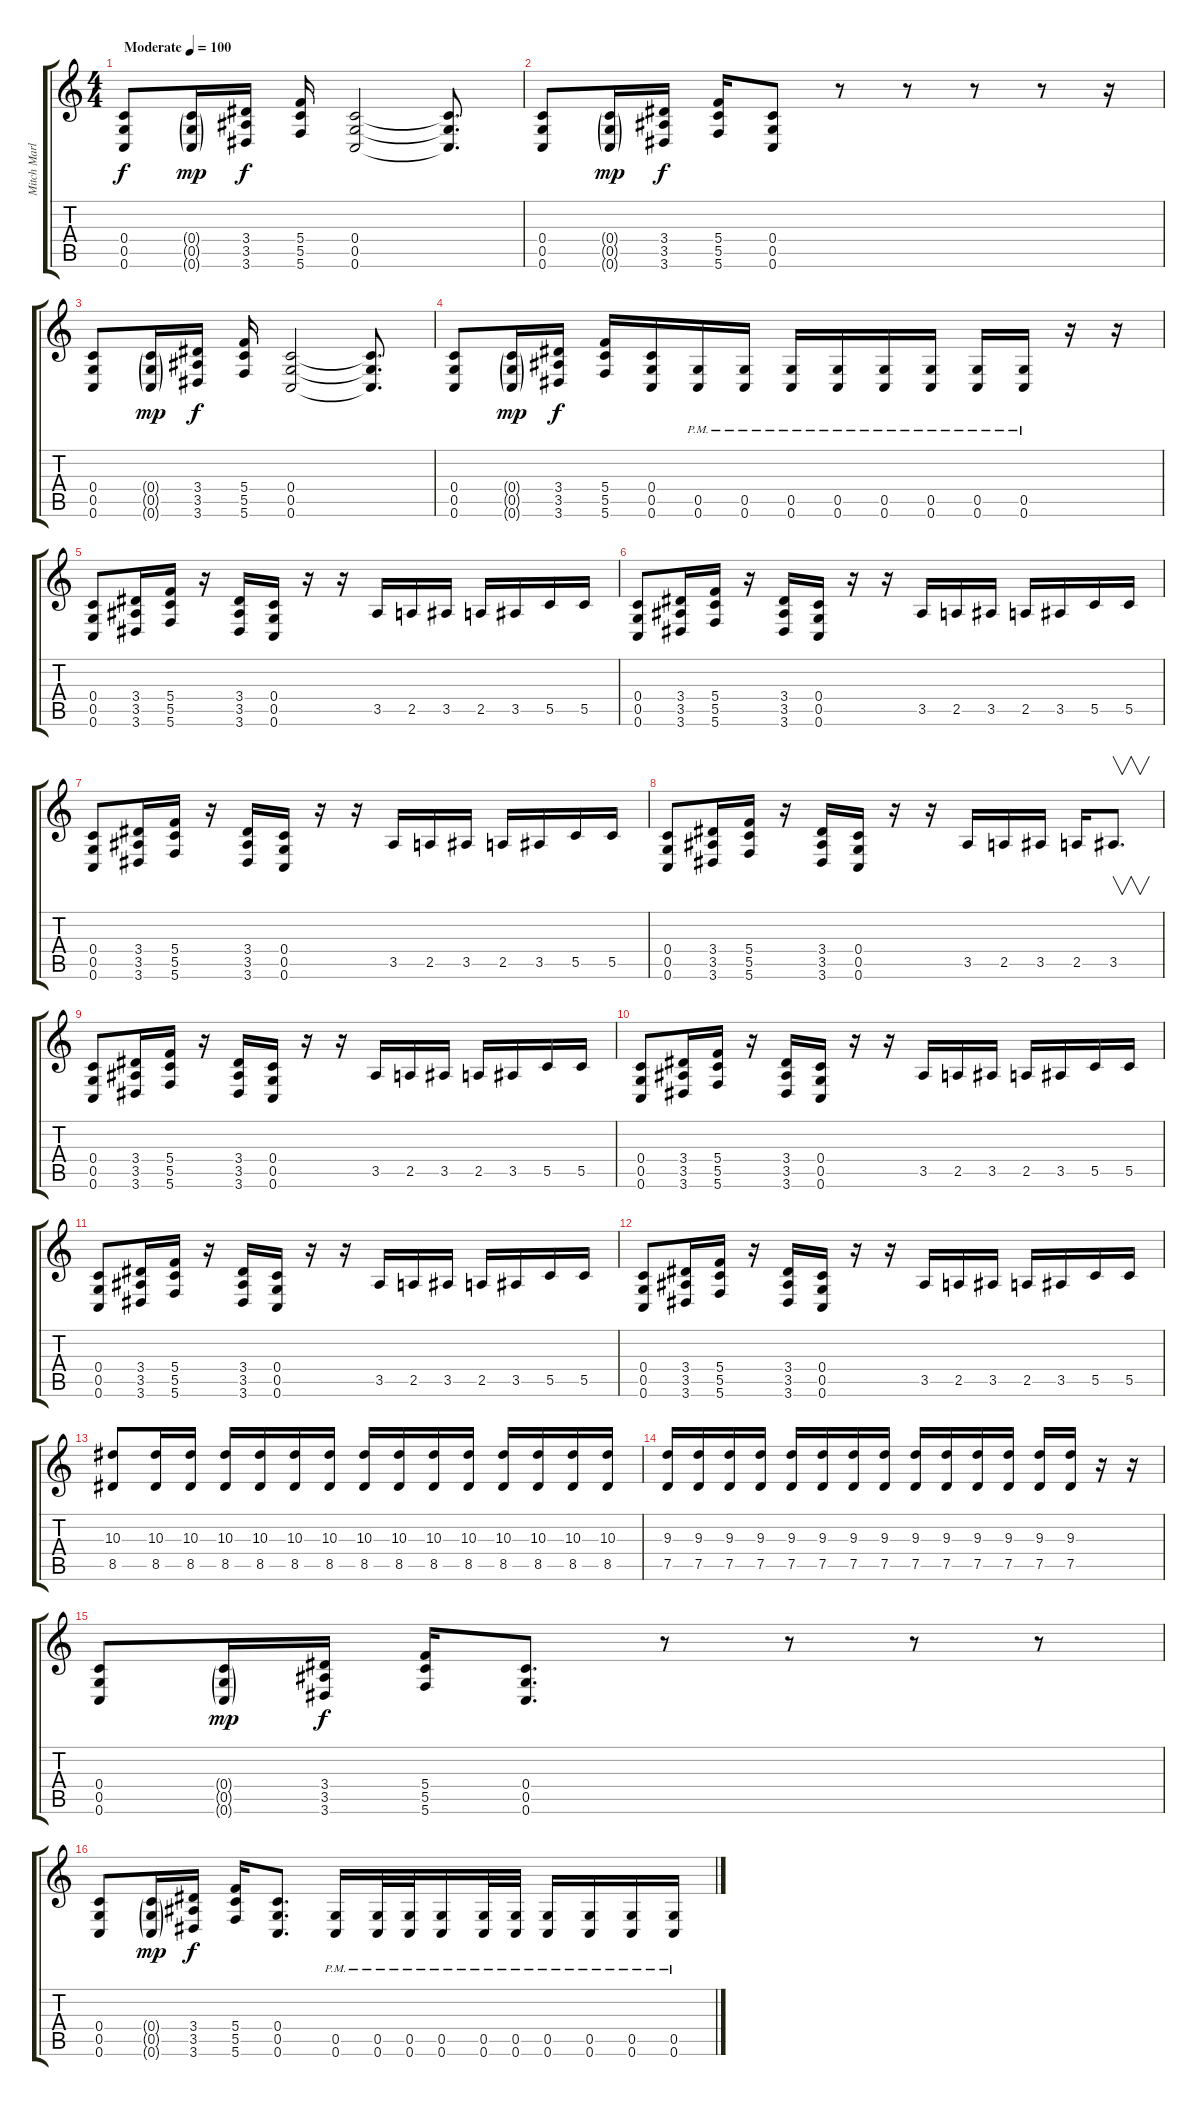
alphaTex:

\track ("Mitch Marlow" "Mitch Marl") {instrument distortionguitar}
\staff {score tabs}
\tuning (D4 A3 F3 C3 G2 C2) {hide}
\ts (4 4)
\tempo (100 "Moderate")
\clef g2
\ks c
(0.4 0.5 0.6).8{dy f instrument distortionguitar} (0.4{g} 0.5{g} 0.6{g}).16{dy mp} (3.4 3.5 3.6).16{dy f} (5.4 5.5 5.6).16 (0.4 0.5 0.6).2 (0.4{t} 0.5{t} 0.6{t}).8{d} |
(0.4 0.5 0.6).8 (0.4{g} 0.5{g} 0.6{g}).16{dy mp} (3.4 3.5 3.6).16{dy f} (5.4 5.5 5.6).16 (0.4 0.5 0.6).8 r.8 r.8 r.8 r.8 r.16 |
(0.4 0.5 0.6).8 (0.4{g} 0.5{g} 0.6{g}).16{dy mp} (3.4 3.5 3.6).16{dy f} (5.4 5.5 5.6).16 (0.4 0.5 0.6).2 (0.4{t} 0.5{t} 0.6{t}).8{d} |
(0.4 0.5 0.6).8 (0.4{g} 0.5{g} 0.6{g}).16{dy mp} (3.4 3.5 3.6).16{dy f} (5.4 5.5 5.6).16 (0.4 0.5 0.6).16 (0.5{pm} 0.6{pm}).16 (0.5{pm} 0.6{pm}).16 (0.5{pm} 0.6{pm}).16 (0.5{pm} 0.6{pm}).16 (0.5{pm} 0.6{pm}).16 (0.5{pm} 0.6{pm}).16 (0.5{pm} 0.6{pm}).16 (0.5{pm} 0.6{pm}).16 r.16 r.16 |
(0.4 0.5 0.6).8 (3.4 3.5 3.6).16 (5.4 5.5 5.6).16 r.16 (3.4 3.5 3.6).16 (0.4 0.5 0.6).16 r.16 r.16 3.5.16 2.5.16 3.5.16 2.5.16 3.5.16 5.5.16 5.5.16 |
(0.4 0.5 0.6).8 (3.4 3.5 3.6).16 (5.4 5.5 5.6).16 r.16 (3.4 3.5 3.6).16 (0.4 0.5 0.6).16 r.16 r.16 3.5.16 2.5.16 3.5.16 2.5.16 3.5.16 5.5.16 5.5.16 |
(0.4 0.5 0.6).8 (3.4 3.5 3.6).16 (5.4 5.5 5.6).16 r.16 (3.4 3.5 3.6).16 (0.4 0.5 0.6).16 r.16 r.16 3.5.16 2.5.16 3.5.16 2.5.16 3.5.16 5.5.16 5.5.16 |
(0.4 0.5 0.6).8 (3.4 3.5 3.6).16 (5.4 5.5 5.6).16 r.16 (3.4 3.5 3.6).16 (0.4 0.5 0.6).16 r.16 r.16 3.5.16 2.5.16 3.5.16 2.5.16 3.5.8{v d instrument guitarharmonics} |
(0.4 0.5 0.6).8{instrument distortionguitar} (3.4 3.5 3.6).16 (5.4 5.5 5.6).16 r.16 (3.4 3.5 3.6).16 (0.4 0.5 0.6).16 r.16 r.16 3.5.16 2.5.16 3.5.16 2.5.16 3.5.16 5.5.16 5.5.16 |
(0.4 0.5 0.6).8 (3.4 3.5 3.6).16 (5.4 5.5 5.6).16 r.16 (3.4 3.5 3.6).16 (0.4 0.5 0.6).16 r.16 r.16 3.5.16 2.5.16 3.5.16 2.5.16 3.5.16 5.5.16 5.5.16 |
(0.4 0.5 0.6).8 (3.4 3.5 3.6).16 (5.4 5.5 5.6).16 r.16 (3.4 3.5 3.6).16 (0.4 0.5 0.6).16 r.16 r.16 3.5.16 2.5.16 3.5.16 2.5.16 3.5.16 5.5.16 5.5.16 |
(0.4 0.5 0.6).8 (3.4 3.5 3.6).16 (5.4 5.5 5.6).16 r.16 (3.4 3.5 3.6).16 (0.4 0.5 0.6).16 r.16 r.16 3.5.16 2.5.16 3.5.16 2.5.16 3.5.16 5.5.16 5.5.16 |
(10.3 8.5).8 (10.3 8.5).16 (10.3 8.5).16 (10.3 8.5).16 (10.3 8.5).16 (10.3 8.5).16 (10.3 8.5).16 (10.3 8.5).16 (10.3 8.5).16 (10.3 8.5).16 (10.3 8.5).16 (10.3 8.5).16 (10.3 8.5).16 (10.3 8.5).16 (10.3 8.5).16 |
(9.3 7.5).16 (9.3 7.5).16 (9.3 7.5).16 (9.3 7.5).16 (9.3 7.5).16 (9.3 7.5).16 (9.3 7.5).16 (9.3 7.5).16 (9.3 7.5).16 (9.3 7.5).16 (9.3 7.5).16 (9.3 7.5).16 (9.3 7.5).16 (9.3 7.5).16 r.16 r.16 |
(0.4 0.5 0.6).8 (0.4{g} 0.5{g} 0.6{g}).16{dy mp} (3.4 3.5 3.6).16{dy f} (5.4 5.5 5.6).16 (0.4 0.5 0.6).8{d} r.8 r.8 r.8 r.8 |
(0.4 0.5 0.6).8 (0.4{g} 0.5{g} 0.6{g}).16{dy mp} (3.4 3.5 3.6).16{dy f} (5.4 5.5 5.6).16 (0.4 0.5 0.6).8{d} (0.5 0.6{pm}).16 (0.5 0.6{pm}).32 (0.5 0.6{pm}).32 (0.5 0.6{pm}).16 (0.5 0.6{pm}).32 (0.5 0.6{pm}).32 (0.5 0.6{pm}).16 (0.5 0.6{pm}).16 (0.5 0.6{pm}).16 (0.5 0.6{pm}).16
